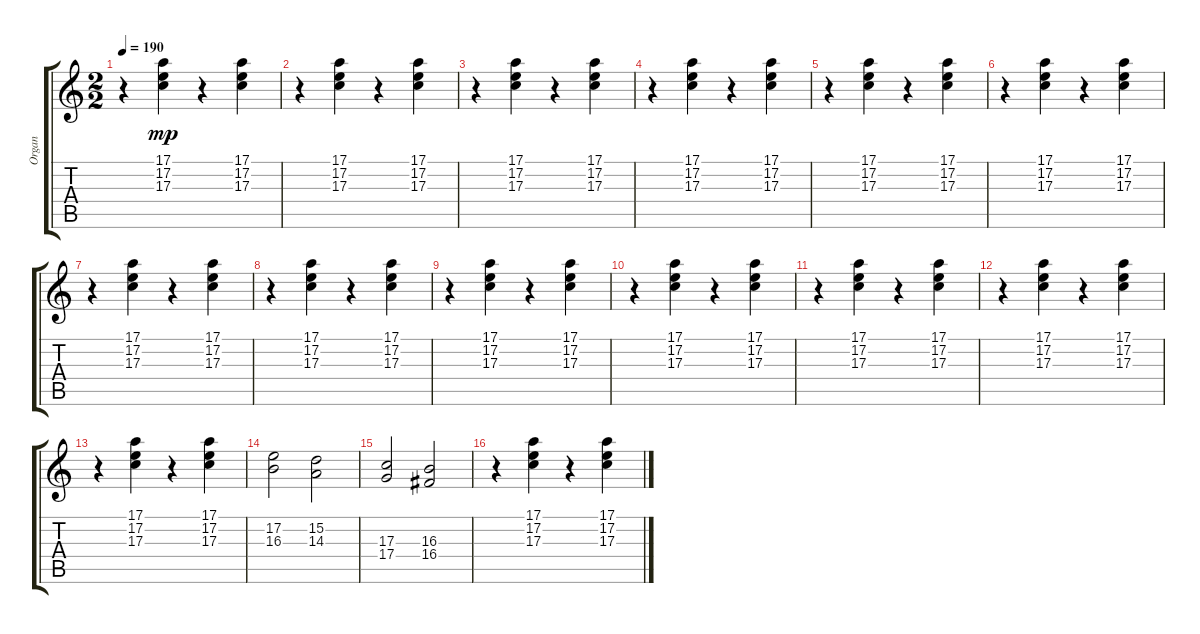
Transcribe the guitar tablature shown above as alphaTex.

\track ("Organ" "Organ") {instrument rockorgan}
\staff {score tabs}
\tuning (E4 B3 G3 D3 A2 E2) {hide}
\ts (2 2)
\tempo 190
\clef g2
\ks c
r.4{dy mp} (17.1 17.2 17.3).4 r.4 (17.1 17.2 17.3).4 |
r.4 (17.1 17.2 17.3).4 r.4 (17.1 17.2 17.3).4 |
r.4 (17.1 17.2 17.3).4 r.4 (17.1 17.2 17.3).4 |
r.4 (17.1 17.2 17.3).4 r.4 (17.1 17.2 17.3).4 |
r.4 (17.1 17.2 17.3).4 r.4 (17.1 17.2 17.3).4 |
r.4 (17.1 17.2 17.3).4 r.4 (17.1 17.2 17.3).4 |
r.4 (17.1 17.2 17.3).4 r.4 (17.1 17.2 17.3).4 |
r.4 (17.1 17.2 17.3).4 r.4 (17.1 17.2 17.3).4 |
r.4 (17.1 17.2 17.3).4 r.4 (17.1 17.2 17.3).4 |
r.4 (17.1 17.2 17.3).4 r.4 (17.1 17.2 17.3).4 |
r.4 (17.1 17.2 17.3).4 r.4 (17.1 17.2 17.3).4 |
r.4 (17.1 17.2 17.3).4 r.4 (17.1 17.2 17.3).4 |
r.4 (17.1 17.2 17.3).4 r.4 (17.1 17.2 17.3).4 |
(17.2 16.3).2 (15.2 14.3).2 |
(17.3 17.4).2 (16.3 16.4).2 |
r.4 (17.1 17.2 17.3).4 r.4 (17.1 17.2 17.3).4
